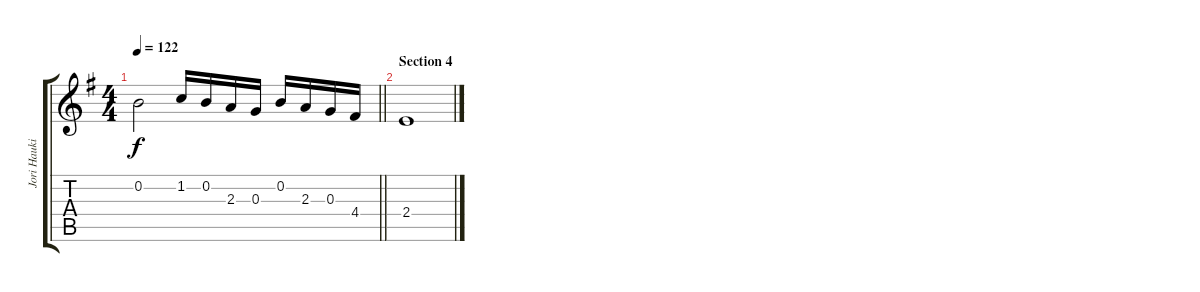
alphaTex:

\track ("Jori Haukio (add. guitar)" "Jori Hauki") {instrument distortionguitar}
\staff {score tabs}
\tuning (E4 B3 G3 D3 A2 E2) {hide}
\ts (4 4)
\tempo 122
\clef g2
\barLineRight lightlight
\ks eminor
0.2.2{dy f} 1.2.16 0.2.16 2.3.16 0.3.16 0.2.16 2.3.16 0.3.16 4.4.16 |
\section ("" "Section 4")
2.4.1
